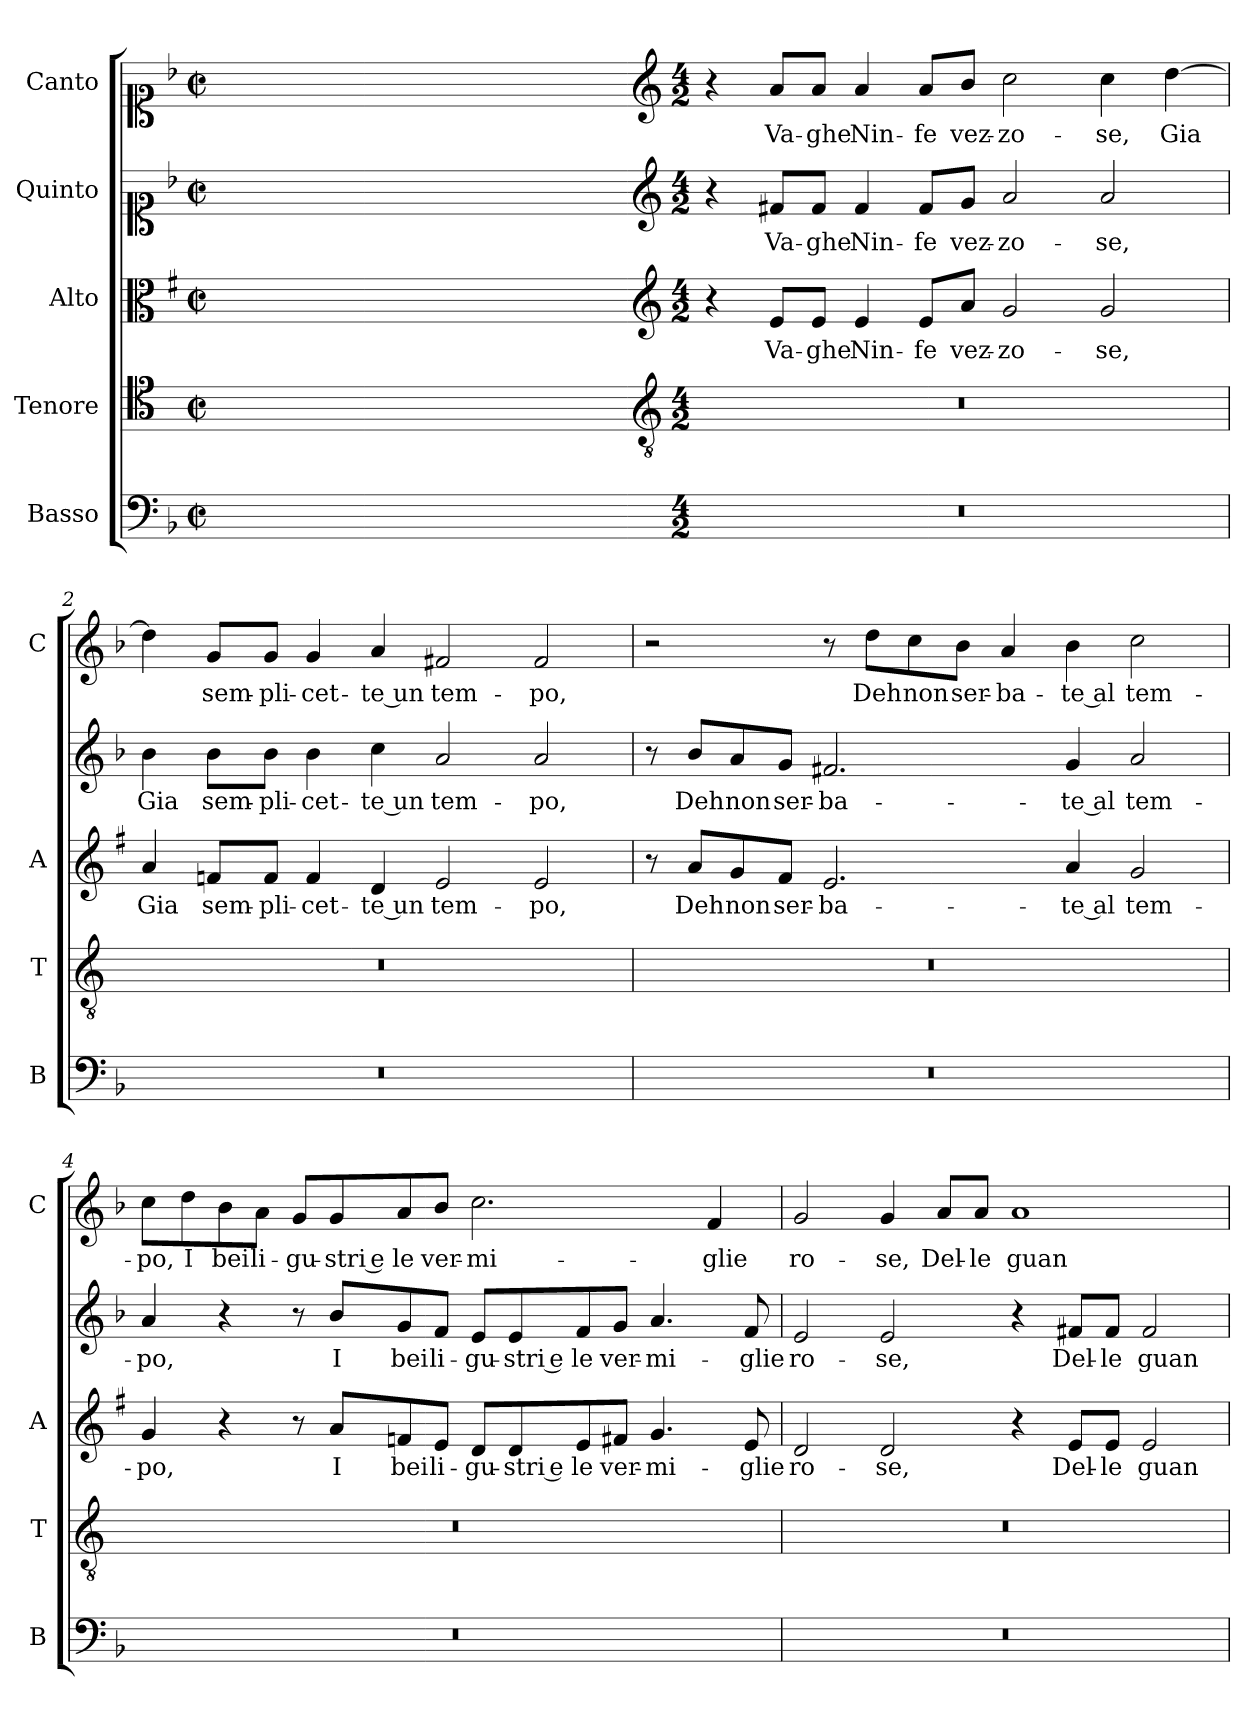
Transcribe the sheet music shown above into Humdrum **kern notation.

**kern	**kern	**kern	**text	**kern	**text	**kern	**text
*part5	*part4	*part3	*part3	*part2	*part2	*part1	*part1
*staff5	*staff4	*staff3	*staff3	*staff2	*staff2	*staff1	*staff1
*I"Basso	*I"Tenore	*I"Alto	*	*I"Quinto	*	*I"Canto	*
*I'B	*I'T	*I'A	*	*	*	*I'C	*
*clefF4	*clefC4	*clefC3	*	*clefC1	*	*clefC1	*
*	*ITrd4c7	*ITrd1c2	*	*	*	*	*
*k[b-]	*k[b-]	*k[b-]	*	*k[b-]	*	*k[b-]	*
*F:	*F:	*F:	*	*F:	*	*F:	*
*M2/2	*M2/2	*M2/2	*	*M2/2	*	*M2/2	*
*met(c|)	*met(c|)	*met(c|)	*	*met(c|)	*	*met(c|)	*
=	=	=	=	=	=	=	=
1ryy	1ryy	1ryy	.	1ryy	.	1ryy	.
=1X-	=1X-	=1X-	=1X-	=1X-	=1X-	=1X-	=1X-
4ryy	4ryy	4ryy	.	4ryy	.	4ryy	.
4ryy	4ryy	4ryy	.	4ryy	.	4ryy	.
4ryy	4ryy	4ryy	.	4ryy	.	4ryy	.
4ryy	4ryy	4ryy	.	4ryy	.	4ryy	.
=1-	=1-	=1-	=1-	=1-	=1-	=1-	=1-
*	*clefGv2	*clefG2	*	*clefG2	*	*clefG2	*
*M4/2	*M4/2	*M4/2	*	*M4/2	*	*M4/2	*
0r	0r	4r	.	4r	.	4r	.
!	!	!	!LO:LY:b	!	!LO:LY:b	!	!LO:LY:b
.	.	8d/L	Va-	8f#X/L	Va-	8a/L	Va-
!	!	!	!LO:LY:b	!	!LO:LY:b	!	!LO:LY:b
.	.	8d/J	-ghe	8f#/J	-ghe	8a/J	-ghe
!	!	!	!LO:LY:b	!	!LO:LY:b	!	!LO:LY:b
.	.	4d/	Nin-	4f#/	Nin-	4a/	Nin-
!	!	!	!LO:LY:b	!	!LO:LY:b	!	!LO:LY:b
.	.	8d/L	-fe	8f#/L	-fe	8a/L	-fe
!	!	!	!LO:LY:b	!	!LO:LY:b	!	!LO:LY:b
.	.	8g/J	vez-	8g/J	vez-	8b-/J	vez-
!	!	!	!LO:LY:b	!	!LO:LY:b	!	!LO:LY:b
.	.	2f/	-zo-	2a/	-zo-	2cc\	-zo-
!	!	!	!LO:LY:b	!	!LO:LY:b	!	!LO:LY:b
.	.	2f/	-se,	2a/	-se,	4cc\	-se,
!	!	!	!	!	!	!	!LO:LY:b
.	.	.	.	.	.	[4dd\	Gia
=2	=2	=2	=2	=2	=2	=2	=2
!	!	!	!LO:LY:b	!	!LO:LY:b	!	!
0r	0r	4g/	Gia	4b-\	Gia	4dd\]	.
!	!	!	!LO:LY:b	!	!LO:LY:b	!	!LO:LY:b
.	.	8e-X/L	sem-	8b-\L	sem-	8g/L	sem-
!	!	!	!LO:LY:b	!	!LO:LY:b	!	!LO:LY:b
.	.	8e-/J	-pli-	8b-\J	-pli-	8g/J	-pli-
!	!	!	!LO:LY:b	!	!LO:LY:b	!	!LO:LY:b
.	.	4e-/	-cet-	4b-\	-cet-	4g/	-cet-
!	!	!	!LO:LY:b	!	!LO:LY:b	!	!LO:LY:b
.	.	4c/	-te un	4cc\	-te un	4a/	-te un
!	!	!	!LO:LY:b	!	!LO:LY:b	!	!LO:LY:b
.	.	2d/	tem-	2a/	tem-	2f#X/	tem-
!	!	!	!LO:LY:b	!	!LO:LY:b	!	!LO:LY:b
.	.	2d/	-po,	2a/	-po,	2f#/	-po,
!!LO:LB:g=z
=3	=3	=3	=3	=3	=3	=3	=3
0r	0r	8r	.	8r	.	2r	.
!	!	!	!LO:LY:b	!	!LO:LY:b	!	!
.	.	8g/L	Deh	8b-/L	Deh	.	.
!	!	!	!LO:LY:b	!	!LO:LY:b	!	!
.	.	8f/	non	8a/	non	.	.
!	!	!	!LO:LY:b	!	!LO:LY:b	!	!
.	.	8e/J	ser-	8g/J	ser-	.	.
!	!	!	!LO:LY:b	!	!LO:LY:b	!	!
.	.	2.d/	-ba-	2.f#X/	-ba-	8r	.
!	!	!	!	!	!	!	!LO:LY:b
.	.	.	.	.	.	8dd\L	Deh
!	!	!	!	!	!	!	!LO:LY:b
.	.	.	.	.	.	8cc\	non
!	!	!	!	!	!	!	!LO:LY:b
.	.	.	.	.	.	8b-\J	ser-
!	!	!	!	!	!	!	!LO:LY:b
.	.	.	.	.	.	4a/	-ba-
!	!	!	!LO:LY:b	!	!LO:LY:b	!	!LO:LY:b
.	.	4g/	-te al	4g/	-te al	4b-\	-te al
!	!	!	!LO:LY:b	!	!LO:LY:b	!	!LO:LY:b
.	.	2f/	tem-	2a/	tem-	2cc\	tem-
=4	=4	=4	=4	=4	=4	=4	=4
!	!	!	!LO:LY:b	!	!LO:LY:b	!	!LO:LY:b
0r	0r	4f/	-po,	4a/	-po,	8cc\L	-po,
!	!	!	!	!	!	!	!LO:LY:b
.	.	.	.	.	.	8dd\	I
!	!	!	!	!	!	!	!LO:LY:b
.	.	4r	.	4r	.	8b-\	bei
!	!	!	!	!	!	!	!LO:LY:b
.	.	.	.	.	.	8a\J	li-
!	!	!	!	!	!	!	!LO:LY:b
.	.	8r	.	8r	.	8g/L	-gu-
!	!	!	!LO:LY:b	!	!LO:LY:b	!	!LO:LY:b
.	.	8g/L	I	8b-/L	I	8g/	-stri e
!	!	!	!LO:LY:b	!	!LO:LY:b	!	!LO:LY:b
.	.	8e-X/	bei	8g/	bei	8a/	le
!	!	!	!LO:LY:b	!	!LO:LY:b	!	!LO:LY:b
.	.	8d/J	li-	8f/J	li-	8b-/J	ver-
!	!	!	!LO:LY:b	!	!LO:LY:b	!	!LO:LY:b
.	.	8c/L	-gu-	8e/L	-gu-	2.cc\	-mi-
!	!	!	!LO:LY:b	!	!LO:LY:b	!	!
.	.	8c/	-stri e	8e/	-stri e	.	.
!	!	!	!LO:LY:b	!	!LO:LY:b	!	!
.	.	8d/	le	8f/	le	.	.
!	!	!	!LO:LY:b	!	!LO:LY:b	!	!
.	.	8en/J	ver-	8g/J	ver-	.	.
!	!	!	!LO:LY:b	!	!LO:LY:b	!	!
.	.	4.f/	-mi-	4.a/	-mi-	.	.
!	!	!	!	!	!	!	!LO:LY:b
.	.	.	.	.	.	4f/	-glie
!	!	!	!LO:LY:b	!	!LO:LY:b	!	!
.	.	8d/	-glie	8f/	-glie	.	.
!!LO:LB:g=z
=5	=5	=5	=5	=5	=5	=5	=5
!	!	!	!LO:LY:b	!	!LO:LY:b	!	!LO:LY:b
0r	0r	2c/	ro-	2e/	ro-	2g/	ro-
!	!	!	!LO:LY:b	!	!LO:LY:b	!	!LO:LY:b
.	.	2c/	-se,	2e/	-se,	4g/	-se,
!	!	!	!	!	!	!	!LO:LY:b
.	.	.	.	.	.	8a/L	Del-
!	!	!	!	!	!	!	!LO:LY:b
.	.	.	.	.	.	8a/J	-le
!	!	!	!	!	!	!	!LO:LY:b
.	.	4r	.	4r	.	1a	guan-
!	!	!	!LO:LY:b	!	!LO:LY:b	!	!
.	.	8d/L	Del-	8f#X/L	Del-	.	.
!	!	!	!LO:LY:b	!	!LO:LY:b	!	!
.	.	8d/J	-le	8f#/J	-le	.	.
!	!	!	!LO:LY:b	!	!LO:LY:b	!	!
.	.	2d/	guan-	2f#/	guan-	.	.
=	=	=	=	=	=	=	=
*-	*-	*-	*-	*-	*-	*-	*-
